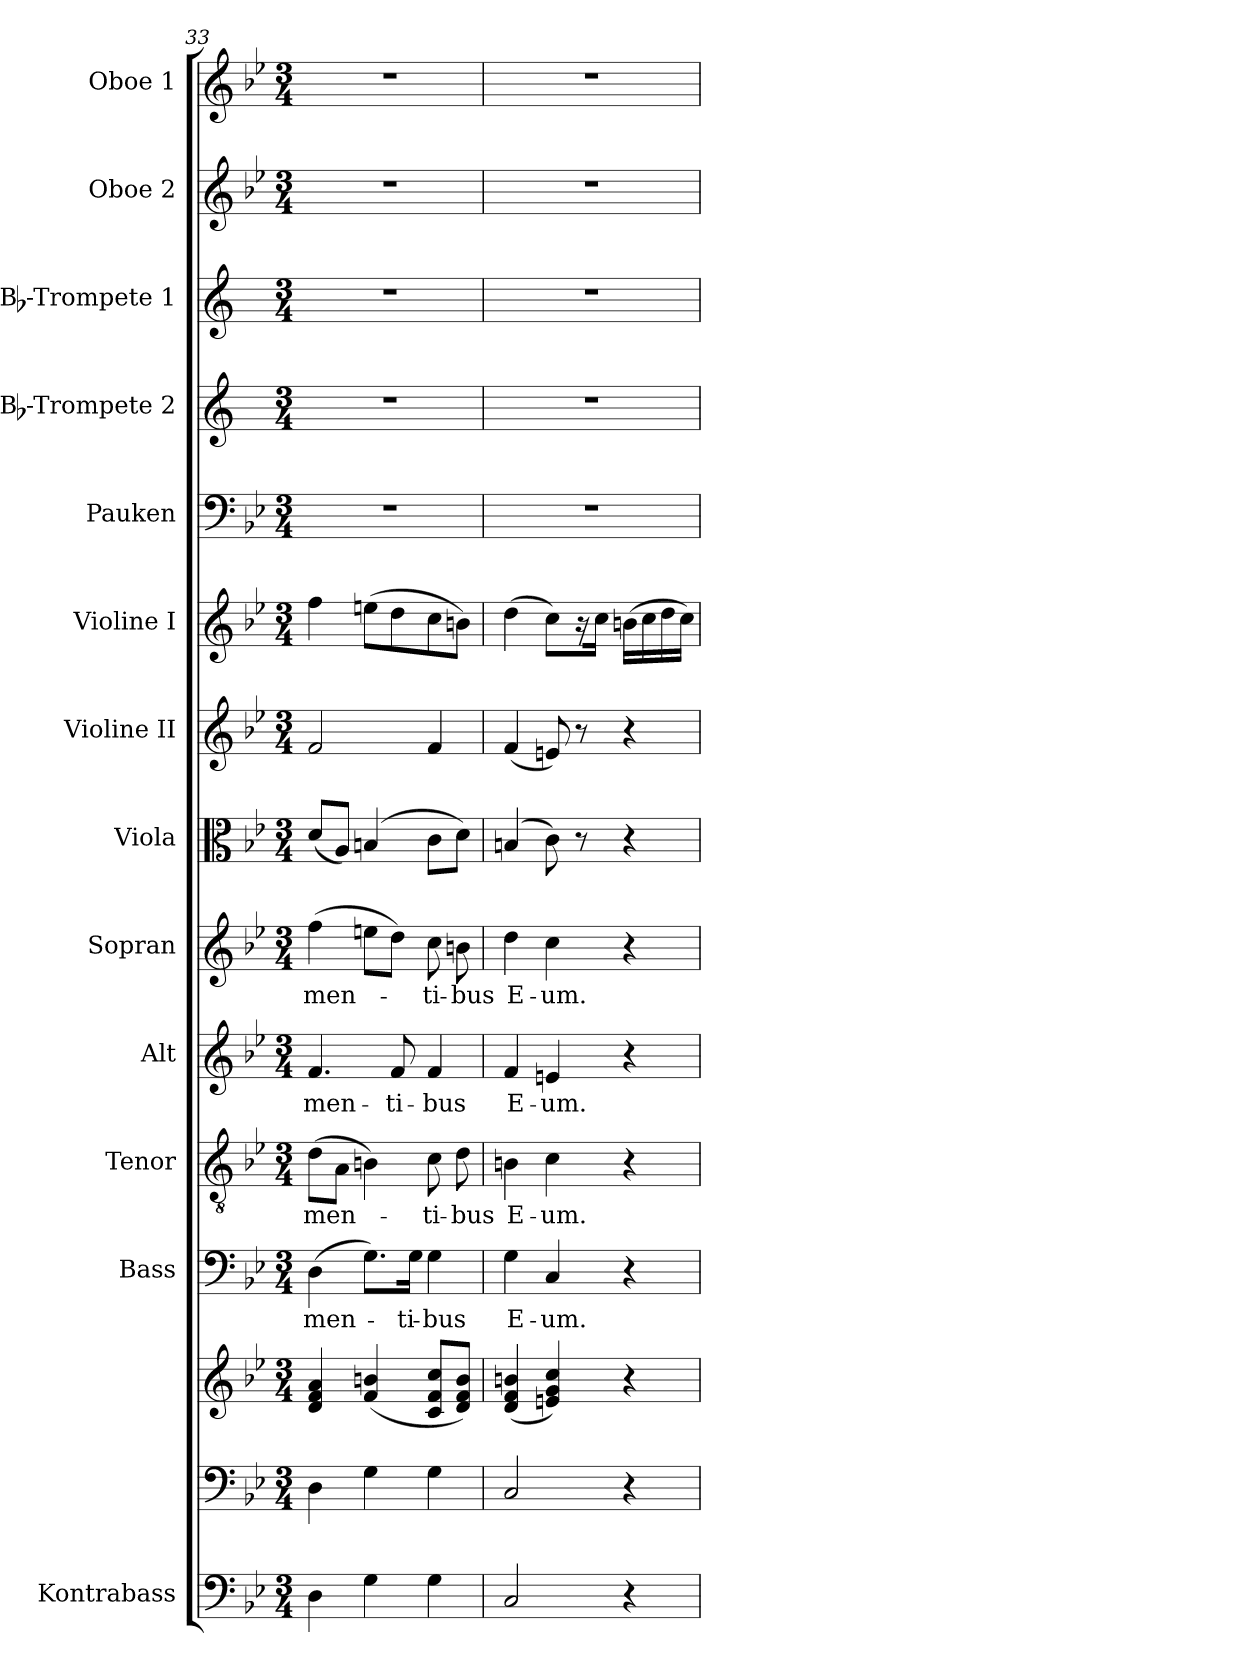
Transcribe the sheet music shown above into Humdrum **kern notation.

**kern	**kern	**kern	**kern	**text	**kern	**text	**kern	**text	**kern	**text	**kern	**kern	**kern	**kern	**kern	**kern	**kern	**kern
*part14	*part13	*part13	*part12	*part12	*part11	*part11	*part10	*part10	*part9	*part9	*part8	*part7	*part6	*part5	*part4	*part3	*part2	*part1
*staff15	*staff14	*staff13	*staff12	*staff12	*staff11	*staff11	*staff10	*staff10	*staff9	*staff9	*staff8	*staff7	*staff6	*staff5	*staff4	*staff3	*staff2	*staff1
*I"Kontrabass	*	*	*I"Bass	*	*I"Tenor	*	*I"Alt	*	*I"Sopran	*	*I"Viola	*I"Violine II	*I"Violine I	*I"Pauken	*I"Bb-Trompete 2	*I"Bb-Trompete 1	*I"Oboe 2	*I"Oboe 1
*I'Kb.	*	*	*I'B.	*	*I'T.	*	*I'A.	*	*I'S.	*	*I'Vla.	*I'Vl. II	*I'Vl. I	*I'Pk.	*I'Bb Trp. 2	*I'Bb Trp. 1	*I'Ob. 2	*I'Ob. 1
*clefF4	*clefF4	*clefG2	*clefF4	*	*clefGv2	*	*clefG2	*	*clefG2	*	*clefC3	*clefG2	*clefG2	*clefF4	*clefG2	*clefG2	*clefG2	*clefG2
*ITrd7c12	*	*	*	*	*	*	*	*	*	*	*	*	*	*	*ITrd1c2	*ITrd1c2	*	*
*k[b-e-]	*k[b-e-]	*k[b-e-]	*k[b-e-]	*	*k[b-e-]	*	*k[b-e-]	*	*k[b-e-]	*	*k[b-e-]	*k[b-e-]	*k[b-e-]	*k[b-e-]	*k[b-e-]	*k[b-e-]	*k[b-e-]	*k[b-e-]
*B-:	*B-:	*B-:	*B-:	*	*B-:	*	*B-:	*	*B-:	*	*B-:	*B-:	*B-:	*B-:	*B-:	*B-:	*B-:	*B-:
*M3/4	*M3/4	*M3/4	*M3/4	*	*M3/4	*	*M3/4	*	*M3/4	*	*M3/4	*M3/4	*M3/4	*M3/4	*M3/4	*M3/4	*M3/4	*M3/4
=33	=33	=33	=33	=33	=33	=33	=33	=33	=33	=33	=33	=33	=33	=33	=33	=33	=33	=33
!	!	!	!	!LO:LY:b	!	!LO:LY:b	!	!LO:LY:b	!	!LO:LY:b	!	!	!	!	!	!	!	!
4DD\	4D\	4d/ 4f/ 4a/	(>4D\	-men-	(>8d\L	-men-	4.f/	-men-	(>4ff\	-men-	(<8d/L	2f/	4ff\	2.r	2.r	2.r	2.r	2.r
.	.	.	.	.	8A\J	.	.	.	.	.	8A/J)	.	.	.	.	.	.	.
4GG\	4G\	(<4f/ 4bn/	8.G\L)	.	4Bn\)	.	.	.	8een\L	.	(4Bn/	.	(>8een\L	.	.	.	.	.
!	!	!	!	!	!	!	!	!LO:LY:b	!	!	!	!	!	!	!	!	!	!
.	.	.	.	.	.	.	8f/	-ti-	8dd\J)	.	.	.	8dd\	.	.	.	.	.
!	!	!	!	!LO:LY:b	!	!	!	!	!	!	!	!	!	!	!	!	!	!
.	.	.	16G\Jk	-ti-	.	.	.	.	.	.	.	.	.	.	.	.	.	.
!	!	!	!	!LO:LY:b	!	!LO:LY:b	!	!LO:LY:b	!	!LO:LY:b	!	!	!	!	!	!	!	!
4GG\	4G\	8c/ 8f/ 8cc/L	4G\	-bus	8c\	-ti-	4f/	-bus	8cc\	-ti-	8c\L	4f/	8cc\	.	.	.	.	.
!	!	!	!	!	!	!LO:LY:b	!	!	!	!LO:LY:b	!	!	!	!	!	!	!	!
.	.	8d/ 8f/ 8b/J)	.	.	8d\	-bus	.	.	8bn\	-bus	8d\J)	.	8bn\J)	.	.	.	.	.
=34	=34	=34	=34	=34	=34	=34	=34	=34	=34	=34	=34	=34	=34	=34	=34	=34	=34	=34
!	!	!	!	!LO:LY:b	!	!LO:LY:b	!	!LO:LY:b	!	!LO:LY:b	!	!	!	!	!	!	!	!
2CC/	2C/	(<4d/ 4f/ 4bn/	4G\	E-	4Bn\	E-	4f/	E-	4dd\	E-	(4Bn/	(<4f/	(>4dd\	2.r	2.r	2.r	2.r	2.r
!	!	!	!	!LO:LY:b	!	!LO:LY:b	!	!LO:LY:b	!	!LO:LY:b	!	!	!	!	!	!	!	!
.	.	4en/ 4g/ 4cc/)	4C/	-um.	4c\	-um.	4en/	-um.	4cc\	-um.	8c\)	8en/)	8cc\L)	.	.	.	.	.
.	.	.	.	.	.	.	.	.	.	.	8r	8r	16r	.	.	.	.	.
.	.	.	.	.	.	.	.	.	.	.	.	.	16cc\Jk	.	.	.	.	.
4r	4r	4r	4r	.	4r	.	4r	.	4r	.	4r	4r	(>16bn\LL	.	.	.	.	.
.	.	.	.	.	.	.	.	.	.	.	.	.	16cc\	.	.	.	.	.
.	.	.	.	.	.	.	.	.	.	.	.	.	16dd\	.	.	.	.	.
.	.	.	.	.	.	.	.	.	.	.	.	.	16cc\JJ)	.	.	.	.	.
=	=	=	=	=	=	=	=	=	=	=	=	=	=	=	=	=	=	=
*-	*-	*-	*-	*-	*-	*-	*-	*-	*-	*-	*-	*-	*-	*-	*-	*-	*-	*-
